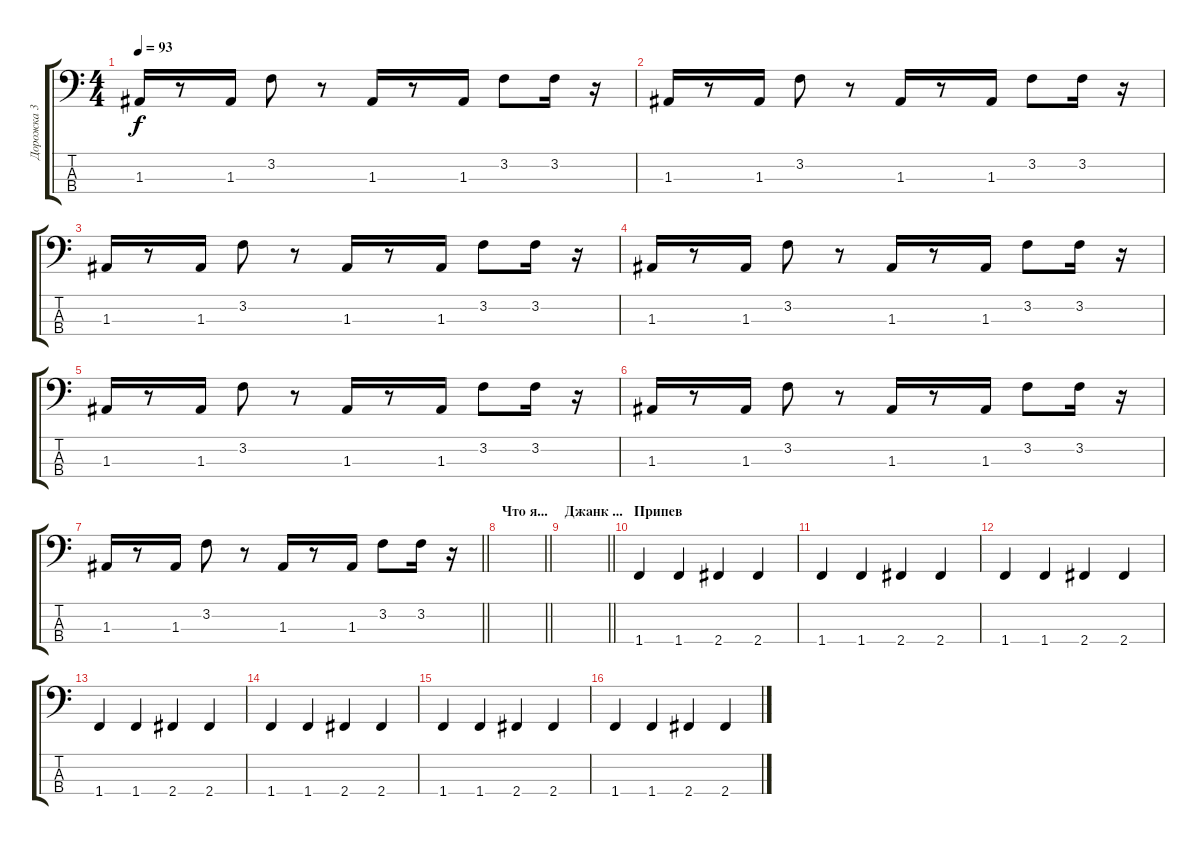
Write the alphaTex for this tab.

\track ("Дорожка 3" "Дорожка 3") {instrument electricbassfinger}
\staff {score tabs}
\tuning (G2 D2 A1 E1) {hide}
\ts (4 4)
\tempo 93
\clef f4
\ks c
1.3.16{dy f} r.8 1.3.16 3.2.8 r.8 1.3.16 r.8 1.3.16 3.2.8 3.2.16 r.16 |
1.3.16 r.8 1.3.16 3.2.8 r.8 1.3.16 r.8 1.3.16 3.2.8 3.2.16 r.16 |
1.3.16 r.8 1.3.16 3.2.8 r.8 1.3.16 r.8 1.3.16 3.2.8 3.2.16 r.16 |
1.3.16 r.8 1.3.16 3.2.8 r.8 1.3.16 r.8 1.3.16 3.2.8 3.2.16 r.16 |
1.3.16 r.8 1.3.16 3.2.8 r.8 1.3.16 r.8 1.3.16 3.2.8 3.2.16 r.16 |
1.3.16 r.8 1.3.16 3.2.8 r.8 1.3.16 r.8 1.3.16 3.2.8 3.2.16 r.16 |
\barLineRight lightlight
1.3.16 r.8 1.3.16 3.2.8 r.8 1.3.16 r.8 1.3.16 3.2.8 3.2.16 r.16 |
\section ("" "Что я...")
\barLineRight lightlight
|
\section ("" "Джанк ...")
\barLineRight lightlight
|
\section ("" "Припев")
1.4.4 1.4.4 2.4.4 2.4.4 |
1.4.4 1.4.4 2.4.4 2.4.4 |
1.4.4 1.4.4 2.4.4 2.4.4 |
1.4.4 1.4.4 2.4.4 2.4.4 |
1.4.4 1.4.4 2.4.4 2.4.4 |
1.4.4 1.4.4 2.4.4 2.4.4 |
1.4.4 1.4.4 2.4.4 2.4.4
